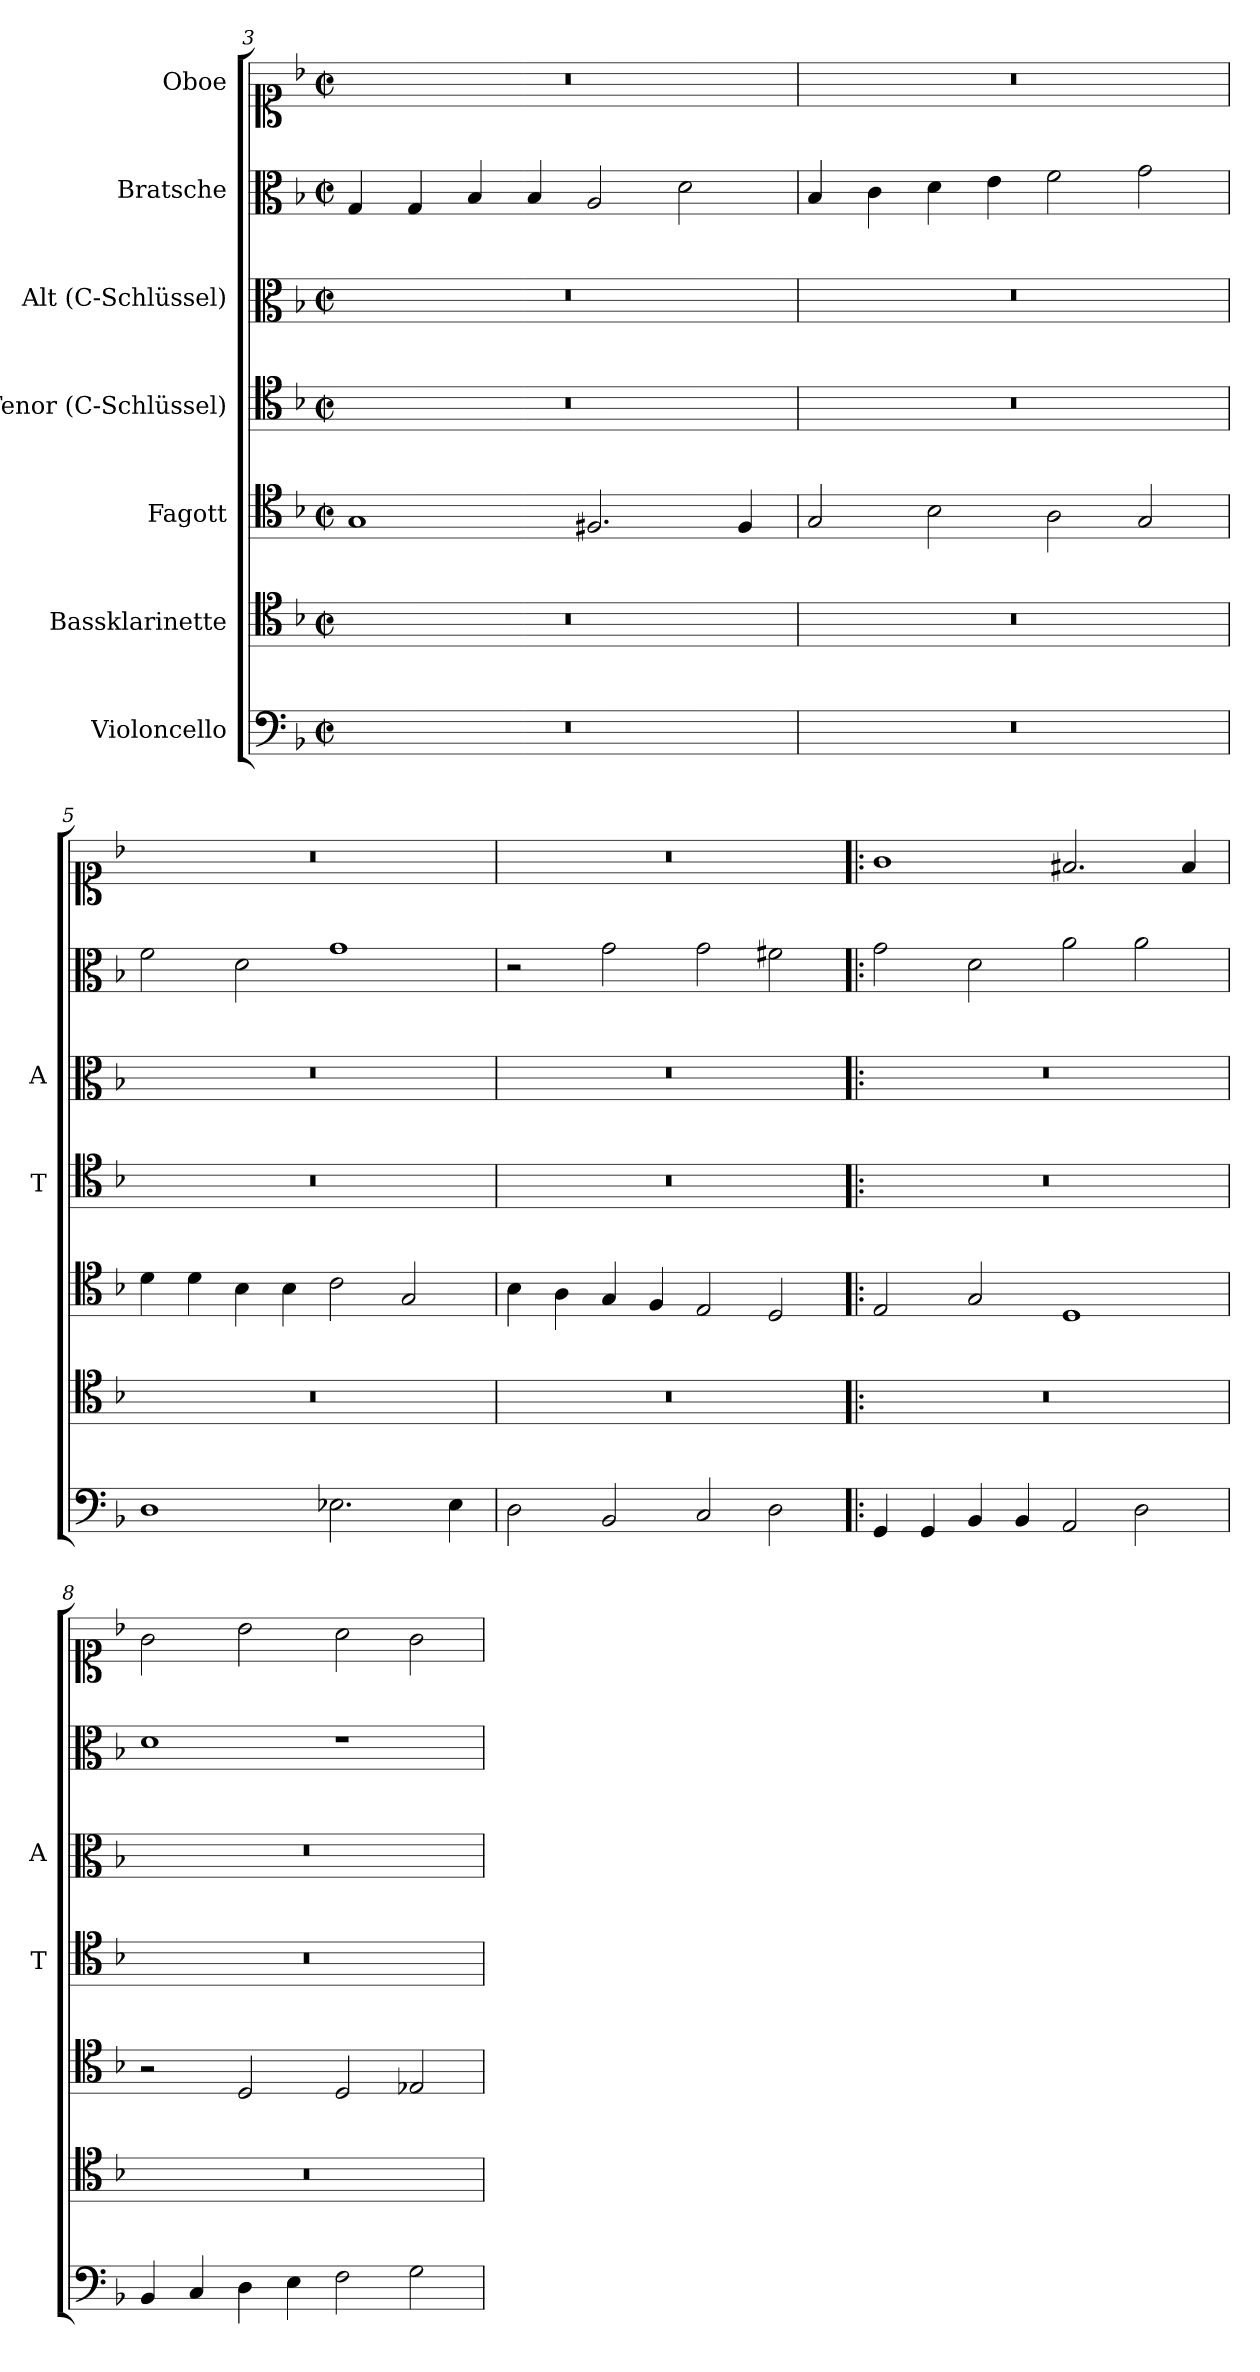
**kern	**kern	**kern	**kern	**kern	**kern	**kern
*part7	*part6	*part5	*part4	*part3	*part2	*part1
*staff7	*staff6	*staff5	*staff4	*staff3	*staff2	*staff1
*I"Violoncello	*I"Bassklarinette	*I"Fagott	*I"Tenor (C-Schlüssel)	*I"Alt (C-Schlüssel)	*I"Bratsche	*I"Oboe
*	*	*	*I'T	*I'A	*	*
*clefF4	*clefC4	*clefC4	*clefC4	*clefC3	*clefC3	*clefC1
*k[b-]	*k[b-]	*k[b-]	*k[b-]	*k[b-]	*k[b-]	*k[b-]
*M4/2	*M4/2	*M4/2	*M4/2	*M4/2	*M4/2	*M4/2
*met(c|)	*met(c|)	*met(c|)	*met(c|)	*met(c|)	*met(c|)	*met(c|)
=3	=3	=3	=3	=3	=3	=3
0r	0r	1G	0r	0r	4G/	0r
.	.	.	.	.	4G/	.
.	.	.	.	.	4B-/	.
.	.	.	.	.	4B-/	.
.	.	2.F#X/	.	.	2A/	.
.	.	.	.	.	2d\	.
.	.	4F#/	.	.	.	.
=4	=4	=4	=4	=4	=4	=4
0r	0r	2G/	0r	0r	4B-/	0r
.	.	.	.	.	4c\	.
.	.	2B-\	.	.	4d\	.
.	.	.	.	.	4e\	.
.	.	2A\	.	.	2f\	.
.	.	2G/	.	.	2g\	.
=5	=5	=5	=5	=5	=5	=5
1D	0r	4d\	0r	0r	2f\	0r
.	.	4d\	.	.	.	.
.	.	4B-\	.	.	2d\	.
.	.	4B-\	.	.	.	.
2.E-X\	.	2c\	.	.	1g	.
.	.	2G/	.	.	.	.
4E-\	.	.	.	.	.	.
=6	=6	=6	=6	=6	=6	=6
2D\	0r	4B-\	0r	0r	2r	0r
.	.	4A\	.	.	.	.
2BB-/	.	4G/	.	.	2g\	.
.	.	4F/	.	.	.	.
2C/	.	2E/	.	.	2g\	.
2D\	.	2D/	.	.	2f#X\	.
=7!|:	=7!|:	=7!|:	=7!|:	=7!|:	=7!|:	=7!|:
4GG/	0r	2E/	0r	0r	2g\	1g
4GG/	.	.	.	.	.	.
4BB-/	.	2G/	.	.	2d\	.
4BB-/	.	.	.	.	.	.
2AA/	.	1D	.	.	2a\	2.f#X/
2D\	.	.	.	.	2a\	.
.	.	.	.	.	.	4f#/
=8	=8	=8	=8	=8	=8	=8
4BB-/	0r	2r	0r	0r	1d	2g\
4C/	.	.	.	.	.	.
4D\	.	2D/	.	.	.	2b-\
4E\	.	.	.	.	.	.
2F\	.	2D/	.	.	1r	2a\
2G\	.	2E-X/	.	.	.	2g\
=	=	=	=	=	=	=
*-	*-	*-	*-	*-	*-	*-
